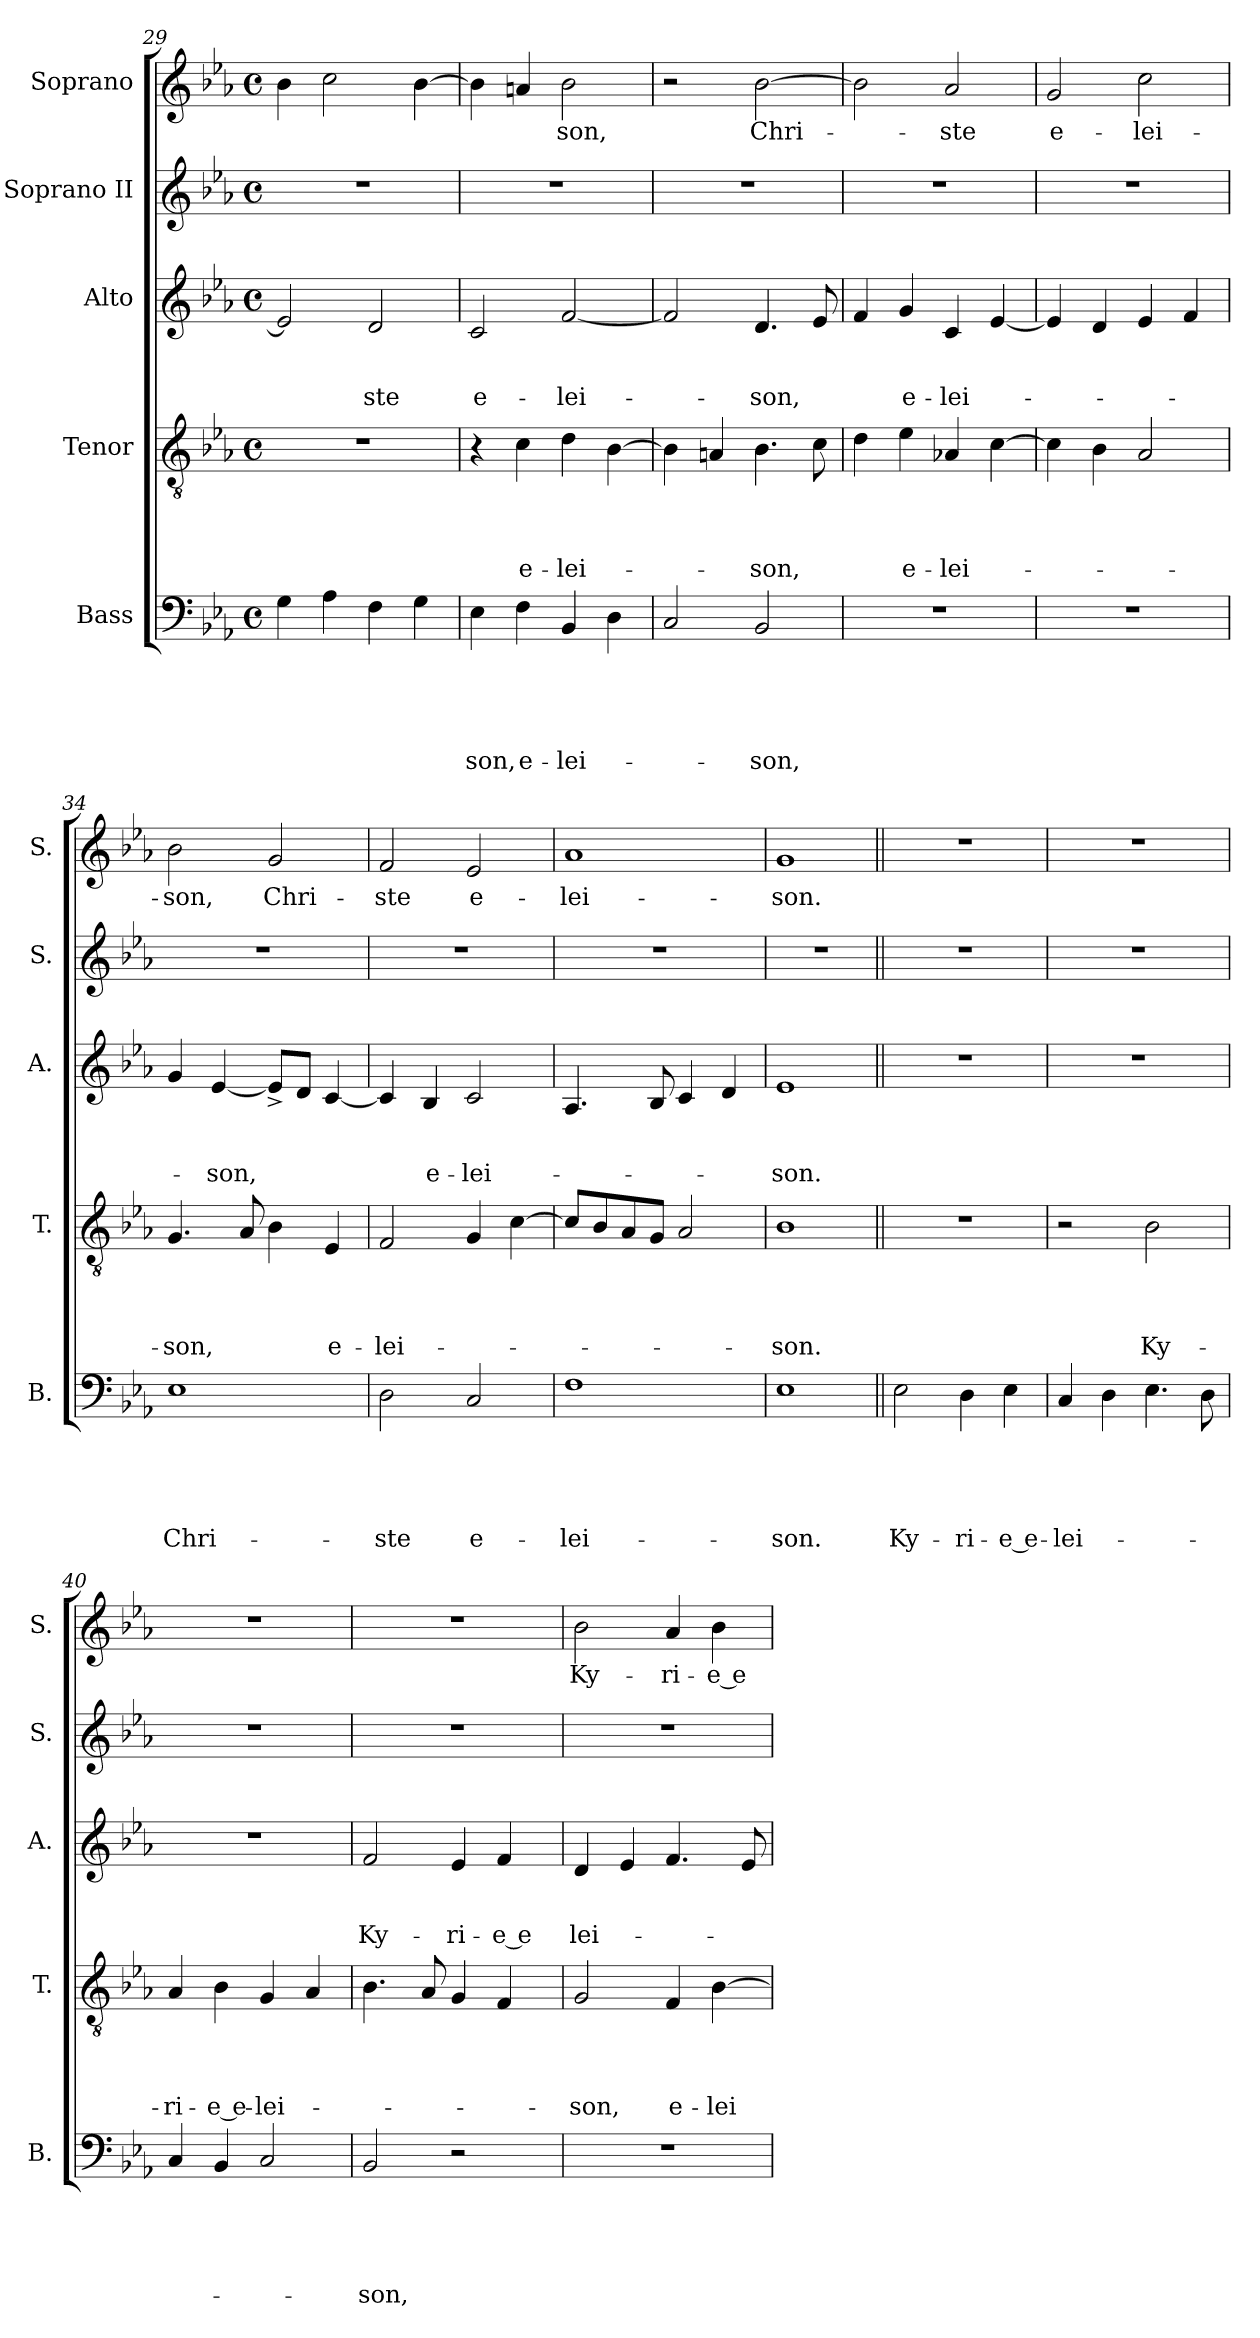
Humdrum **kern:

**kern	**text	**text	**text	**text	**text	**kern	**text	**text	**text	**text	**kern	**text	**text	**text	**kern	**kern	**text
*part5	*part5	*part5	*part5	*part5	*part5	*part4	*part4	*part4	*part4	*part4	*part3	*part3	*part3	*part3	*part2	*part1	*part1
*staff5	*staff5	*staff5	*staff5	*staff5	*staff5	*staff4	*staff4	*staff4	*staff4	*staff4	*staff3	*staff3	*staff3	*staff3	*staff2	*staff1	*staff1
*I"Bass	*	*	*	*	*	*I"Tenor	*	*	*	*	*I"Alto	*	*	*	*I"Soprano II	*I"Soprano	*
*I'B.	*	*	*	*	*	*I'T.	*	*	*	*	*I'A.	*	*	*	*I'S.	*I'S.	*
!!LO:LB:g=z
*clefF4	*	*	*	*	*	*clefGv2	*	*	*	*	*clefG2	*	*	*	*clefG2	*clefG2	*
*k[b-e-a-]	*	*	*	*	*	*k[b-e-a-]	*	*	*	*	*k[b-e-a-]	*	*	*	*k[b-e-a-]	*k[b-e-a-]	*
*E-:	*	*	*	*	*	*E-:	*	*	*	*	*E-:	*	*	*	*E-:	*E-:	*
*M4/4	*	*	*	*	*	*M4/4	*	*	*	*	*M4/4	*	*	*	*M4/4	*M4/4	*
*met(c)	*	*	*	*	*	*met(c)	*	*	*	*	*met(c)	*	*	*	*met(c)	*met(c)	*
=29	=29	=29	=29	=29	=29	=29	=29	=29	=29	=29	=29	=29	=29	=29	=29	=29	=29
4G\	.	.	.	.	.	1r	.	.	.	.	2e-/]	.	.	.	1r	4b-\	.
4A-\	.	.	.	.	.	.	.	.	.	.	.	.	.	.	.	2cc\	.
!	!	!	!	!	!	!	!	!	!	!	!	!	!	!LO:LY:b	!	!	!
4F\	.	.	.	.	.	.	.	.	.	.	2d/	.	.	-ste	.	.	.
4G\	.	.	.	.	.	.	.	.	.	.	.	.	.	.	.	[>4b-\	.
=30	=30	=30	=30	=30	=30	=30	=30	=30	=30	=30	=30	=30	=30	=30	=30	=30	=30
!	!	!	!	!	!LO:LY:b	!	!	!	!	!	!	!	!	!LO:LY:b	!	!	!
4E-\	.	.	.	.	-son,	4r	.	.	.	.	2c/	.	.	e-	1r	4b-\]	.
!	!	!	!	!	!LO:LY:b	!	!	!	!	!LO:LY:b	!	!	!	!	!	!	!
4F\	.	.	.	.	e-	4c\	.	.	.	e-	.	.	.	.	.	4an/	.
!	!	!	!	!	!LO:LY:b	!	!	!	!	!LO:LY:b:rj	!	!	!	!LO:LY:b	!	!	!LO:LY:b
4BB-/	.	.	.	.	-lei-	4d\	.	.	.	-lei-	[<2f/	.	.	-lei-	.	2b-\	-son,
4D\	.	.	.	.	.	[>4B-\	.	.	.	.	.	.	.	.	.	.	.
=31	=31	=31	=31	=31	=31	=31	=31	=31	=31	=31	=31	=31	=31	=31	=31	=31	=31
2C/	.	.	.	.	.	4B-\]	.	.	.	.	2f/]	.	.	.	1r	2r	.
.	.	.	.	.	.	4An/	.	.	.	.	.	.	.	.	.	.	.
!	!	!	!	!	!LO:LY:b	!	!	!	!	!LO:LY:b	!	!	!	!LO:LY:b	!	!	!LO:LY:b
2BB-/	.	.	.	.	-son,	4.B-\	.	.	.	-son,	4.d/	.	.	-son,	.	[>2b-\	Chri-
.	.	.	.	.	.	8c\	.	.	.	.	8e-/	.	.	.	.	.	.
=32	=32	=32	=32	=32	=32	=32	=32	=32	=32	=32	=32	=32	=32	=32	=32	=32	=32
1r	.	.	.	.	.	4d\	.	.	.	.	4f/	.	.	.	1r	2b-\]	.
!	!	!	!	!	!	!	!	!	!	!LO:LY:b	!	!	!	!LO:LY:b	!	!	!
.	.	.	.	.	.	4e-\	.	.	.	e-	4g/	.	.	e-	.	.	.
!	!	!	!	!	!	!	!	!	!	!LO:LY:b	!	!	!	!LO:LY:b	!	!	!LO:LY:b
.	.	.	.	.	.	4A-X/	.	.	.	-lei-	4c/	.	.	-lei-	.	2a-/	-ste
.	.	.	.	.	.	[>4c\	.	.	.	.	[<4e-/	.	.	.	.	.	.
=33	=33	=33	=33	=33	=33	=33	=33	=33	=33	=33	=33	=33	=33	=33	=33	=33	=33
!	!	!	!	!	!	!	!	!	!	!	!	!	!	!	!	!	!LO:LY:b
1r	.	.	.	.	.	4c\]	.	.	.	.	4e-/]	.	.	.	1r	2g/	e-
.	.	.	.	.	.	4B-\	.	.	.	.	4d/	.	.	.	.	.	.
!	!	!	!	!	!	!	!	!	!	!	!	!	!	!	!	!	!LO:LY:b
.	.	.	.	.	.	2A-/	.	.	.	.	4e-/	.	.	.	.	2cc\	-lei-
.	.	.	.	.	.	.	.	.	.	.	4f/	.	.	.	.	.	.
=34	=34	=34	=34	=34	=34	=34	=34	=34	=34	=34	=34	=34	=34	=34	=34	=34	=34
!	!	!	!	!	!LO:LY:b	!	!	!	!	!LO:LY:b	!	!	!	!	!	!	!LO:LY:b
1E-	.	.	.	.	Chri-	4.G/	.	.	.	-son,	4g/	.	.	.	1r	2b-\	-son,
!	!	!	!	!	!	!	!	!	!	!	!	!	!	!LO:LY:b	!	!	!
.	.	.	.	.	.	.	.	.	.	.	[<4e-/	.	.	-son,	.	.	.
.	.	.	.	.	.	8A-/	.	.	.	.	.	.	.	.	.	.	.
!	!	!	!	!	!	!	!	!	!	!	!	!	!	!	!	!	!LO:LY:b
.	.	.	.	.	.	4B-\	.	.	.	.	8e-^</L]	.	.	.	.	2g/	Chri-
.	.	.	.	.	.	.	.	.	.	.	8d/J	.	.	.	.	.	.
!	!	!	!	!	!	!	!	!	!	!LO:LY:b	!	!	!	!	!	!	!
.	.	.	.	.	.	4E-/	.	.	.	e-	[<4c/	.	.	.	.	.	.
=35	=35	=35	=35	=35	=35	=35	=35	=35	=35	=35	=35	=35	=35	=35	=35	=35	=35
!	!	!	!	!	!LO:LY:b	!	!	!	!	!LO:LY:b	!	!	!	!	!	!	!LO:LY:b
2D\	.	.	.	.	-ste	2F/	.	.	.	-lei-	4c/]	.	.	.	1r	2f/	-ste
!	!	!	!	!	!	!	!	!	!	!	!	!	!	!LO:LY:b	!	!	!
.	.	.	.	.	.	.	.	.	.	.	4B-/	.	.	e-	.	.	.
!	!	!	!	!	!LO:LY:b	!	!	!	!	!	!	!	!	!LO:LY:b	!	!	!LO:LY:b
2C/	.	.	.	.	e-	4G/	.	.	.	.	2c/	.	.	-lei-	.	2e-/	e-
.	.	.	.	.	.	[<4c\	.	.	.	.	.	.	.	.	.	.	.
!!LO:LB:g=z
=36	=36	=36	=36	=36	=36	=36	=36	=36	=36	=36	=36	=36	=36	=36	=36	=36	=36
!	!	!	!	!	!LO:LY:b	!	!	!	!	!	!	!	!	!	!	!	!LO:LY:b
1F	.	.	.	.	-lei-	8c/L]	.	.	.	.	4.A-/	.	.	.	1r	1a-	-lei-
.	.	.	.	.	.	8B-/	.	.	.	.	.	.	.	.	.	.	.
.	.	.	.	.	.	8A-/	.	.	.	.	.	.	.	.	.	.	.
.	.	.	.	.	.	8G/J	.	.	.	.	8B-/	.	.	.	.	.	.
.	.	.	.	.	.	2A-/	.	.	.	.	4c/	.	.	.	.	.	.
.	.	.	.	.	.	.	.	.	.	.	4d/	.	.	.	.	.	.
=37	=37	=37	=37	=37	=37	=37	=37	=37	=37	=37	=37	=37	=37	=37	=37	=37	=37
!	!	!	!	!	!LO:LY:b	!	!	!	!	!LO:LY:b	!	!	!	!LO:LY:b	!	!	!LO:LY:b
1E-	.	.	.	.	-son.	1B-	.	.	.	-son.	1e-	.	.	-son.	1r	1g	-son.
=38||	=38||	=38||	=38||	=38||	=38||	=38||	=38||	=38||	=38||	=38||	=38||	=38||	=38||	=38||	=38||	=38||	=38||
!	!	!	!	!	!LO:LY:b	!	!	!	!	!	!	!	!	!	!	!	!
2E-\	.	.	.	.	Ky-	1r	.	.	.	.	1r	.	.	.	1r	1r	.
!	!	!	!	!	!LO:LY:b	!	!	!	!	!	!	!	!	!	!	!	!
4D\	.	.	.	.	-ri-	.	.	.	.	.	.	.	.	.	.	.	.
!	!	!	!	!	!LO:LY:b:rj	!	!	!	!	!	!	!	!	!	!	!	!
4E-\	.	.	.	.	-e e-	.	.	.	.	.	.	.	.	.	.	.	.
=39	=39	=39	=39	=39	=39	=39	=39	=39	=39	=39	=39	=39	=39	=39	=39	=39	=39
!	!	!	!	!	!LO:LY:b	!	!	!	!	!	!	!	!	!	!	!	!
4C/	.	.	.	.	-lei-	2r	.	.	.	.	1r	.	.	.	1r	1r	.
4D\	.	.	.	.	.	.	.	.	.	.	.	.	.	.	.	.	.
!	!	!	!	!	!	!	!	!	!	!LO:LY:b	!	!	!	!	!	!	!
4.E-\	.	.	.	.	.	2B-\	.	.	.	Ky-	.	.	.	.	.	.	.
8D\	.	.	.	.	.	.	.	.	.	.	.	.	.	.	.	.	.
=40	=40	=40	=40	=40	=40	=40	=40	=40	=40	=40	=40	=40	=40	=40	=40	=40	=40
!	!	!	!	!	!	!	!	!	!	!LO:LY:b	!	!	!	!	!	!	!
4C/	.	.	.	.	.	4A-/	.	.	.	-ri-	1r	.	.	.	1r	1r	.
!	!	!	!	!	!	!	!	!	!	!LO:LY:b:rj	!	!	!	!	!	!	!
4BB-/	.	.	.	.	.	4B-\	.	.	.	-e e-	.	.	.	.	.	.	.
!	!	!	!	!	!	!	!	!	!	!LO:LY:b	!	!	!	!	!	!	!
2C/	.	.	.	.	.	4G/	.	.	.	-lei-	.	.	.	.	.	.	.
.	.	.	.	.	.	4A-/	.	.	.	.	.	.	.	.	.	.	.
=41	=41	=41	=41	=41	=41	=41	=41	=41	=41	=41	=41	=41	=41	=41	=41	=41	=41
!	!	!	!	!	!LO:LY:b	!	!	!	!	!	!	!	!	!LO:LY:b	!	!	!
2BB-/	.	.	.	.	-son,	4.B-\	.	.	.	.	2f/	.	.	Ky-	1r	1r	.
.	.	.	.	.	.	8A-/	.	.	.	.	.	.	.	.	.	.	.
!	!	!	!	!	!	!	!	!	!	!	!	!	!	!LO:LY:b	!	!	!
2r	.	.	.	.	.	4G/	.	.	.	.	4e-/	.	.	-ri-	.	.	.
!	!	!	!	!	!	!	!	!	!	!	!	!	!	!LO:LY:b:rj	!	!	!
.	.	.	.	.	.	4F/	.	.	.	.	4f/	.	.	-e e	.	.	.
=42	=42	=42	=42	=42	=42	=42	=42	=42	=42	=42	=42	=42	=42	=42	=42	=42	=42
!	!	!	!	!	!	!	!	!	!	!LO:LY:b	!	!	!	!LO:LY:b	!	!	!LO:LY:b
1r	.	.	.	.	.	2G/	.	.	.	-son,	4d/	.	.	lei-	1r	2b-\	Ky-
.	.	.	.	.	.	.	.	.	.	.	4e-/	.	.	.	.	.	.
!	!	!	!	!	!	!	!	!	!	!LO:LY:b	!	!	!	!	!	!	!LO:LY:b
.	.	.	.	.	.	4F/	.	.	.	e-	4.f/	.	.	.	.	4a-/	-ri-
!	!	!	!	!	!	!	!	!	!	!LO:LY:b	!	!	!	!	!	!	!LO:LY:b:rj
.	.	.	.	.	.	[>4B-\	.	.	.	-lei-	.	.	.	.	.	4b-\	-e e-
.	.	.	.	.	.	.	.	.	.	.	8e-/	.	.	.	.	.	.
=	=	=	=	=	=	=	=	=	=	=	=	=	=	=	=	=	=
*-	*-	*-	*-	*-	*-	*-	*-	*-	*-	*-	*-	*-	*-	*-	*-	*-	*-
